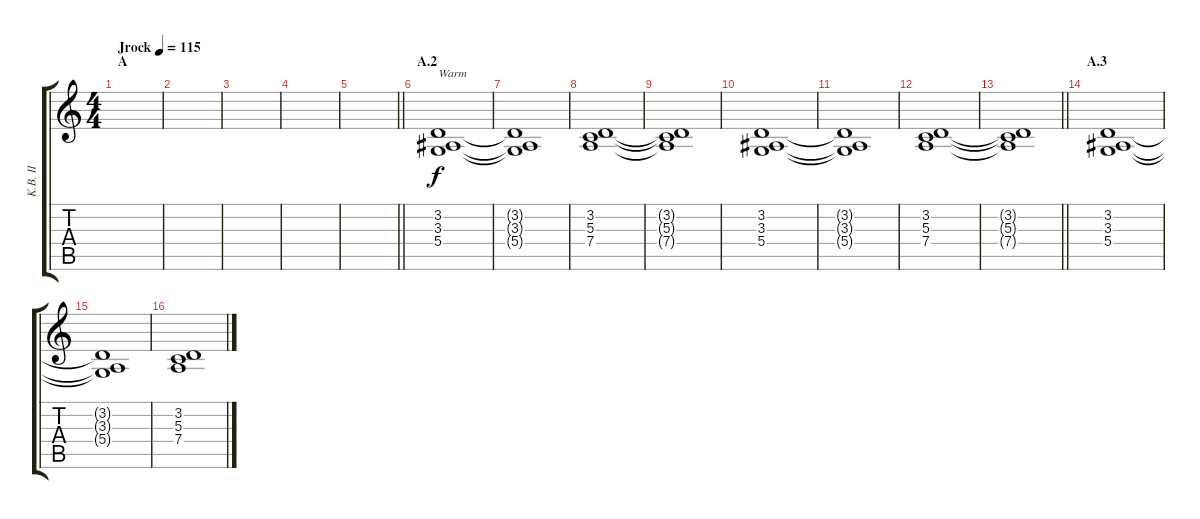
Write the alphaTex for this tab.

\track ("K.B. II" "K.B. II") {instrument pad2warm}
\staff {score tabs}
\tuning (E4 B3 G3 D3 A2 E2) {hide}
\ts (4 4)
\section ("" "A")
\tempo (115 "Jrock")
\clef g2
\ks c
|
|
|
|
\barLineRight lightlight
|
\section ("" "A.2")
(3.2 3.3 5.4).1{txt "Warm"} |
(3.2{t} 3.3{t} 5.4{t}).1 |
(3.2 5.3 7.4).1 |
(3.2{t} 5.3{t} 7.4{t}).1 |
(3.2 3.3 5.4).1 |
(3.2{t} 3.3{t} 5.4{t}).1 |
(3.2 5.3 7.4).1 |
\barLineRight lightlight
(3.2{t} 5.3{t} 7.4{t}).1 |
\section ("" "A.3")
(3.2 3.3 5.4).1 |
(3.2{t} 3.3{t} 5.4{t}).1 |
(3.2 5.3 7.4).1
